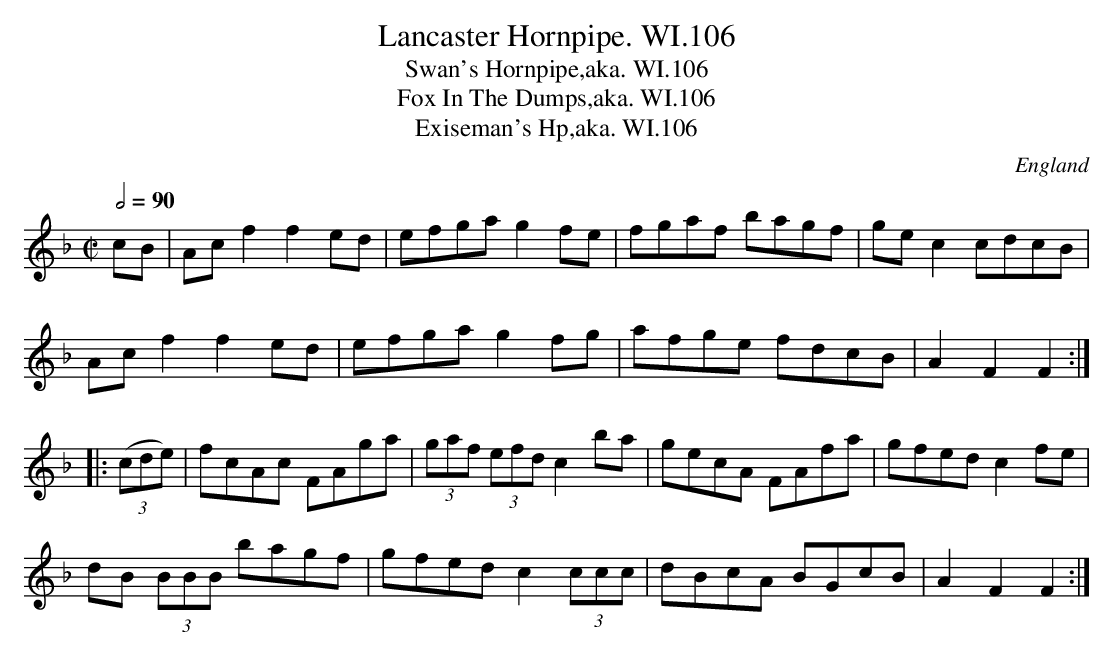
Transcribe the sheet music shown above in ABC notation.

X:1
T:Lancaster Hornpipe. WI.106
T:Swan's Hornpipe,aka. WI.106
T:Fox In The Dumps,aka. WI.106
T:Exiseman's Hp,aka. WI.106
L:1/8
M:C|
O:England
Q:1/2=90
K:F
cB|Acf2 f2ed|efga g2fe|fgaf bagf|gec2 cdcB|!
Acf2 f2ed|efga g2fg|afge fdcB|A2F2 F2:|!
|:((3cde)|fcAc FAga|(3gaf (3efd c2ba|gecA FAfa|gfed c2fe|!
dB (3BBB bagf|gfed c2 (3ccc |dBcA BGcB|A2F2 F2:|
